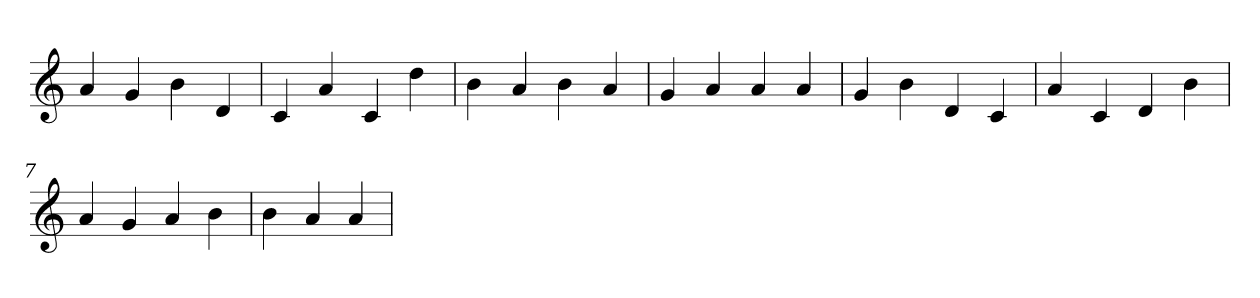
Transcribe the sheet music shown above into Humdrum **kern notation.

**kern
*part1
*staff1
*clefG2
=1
4a
4g
4b
4d
=2
4c
4a
4c
4dd
=3
4b
4a
4b
4a
=4
4g
4a
4a
4a
=5
4g
4b
4d
4c
=6
4a
4c
4d
4b
=7
4a
4g
4a
4b
=8
4b
4a
4a
=
*-
